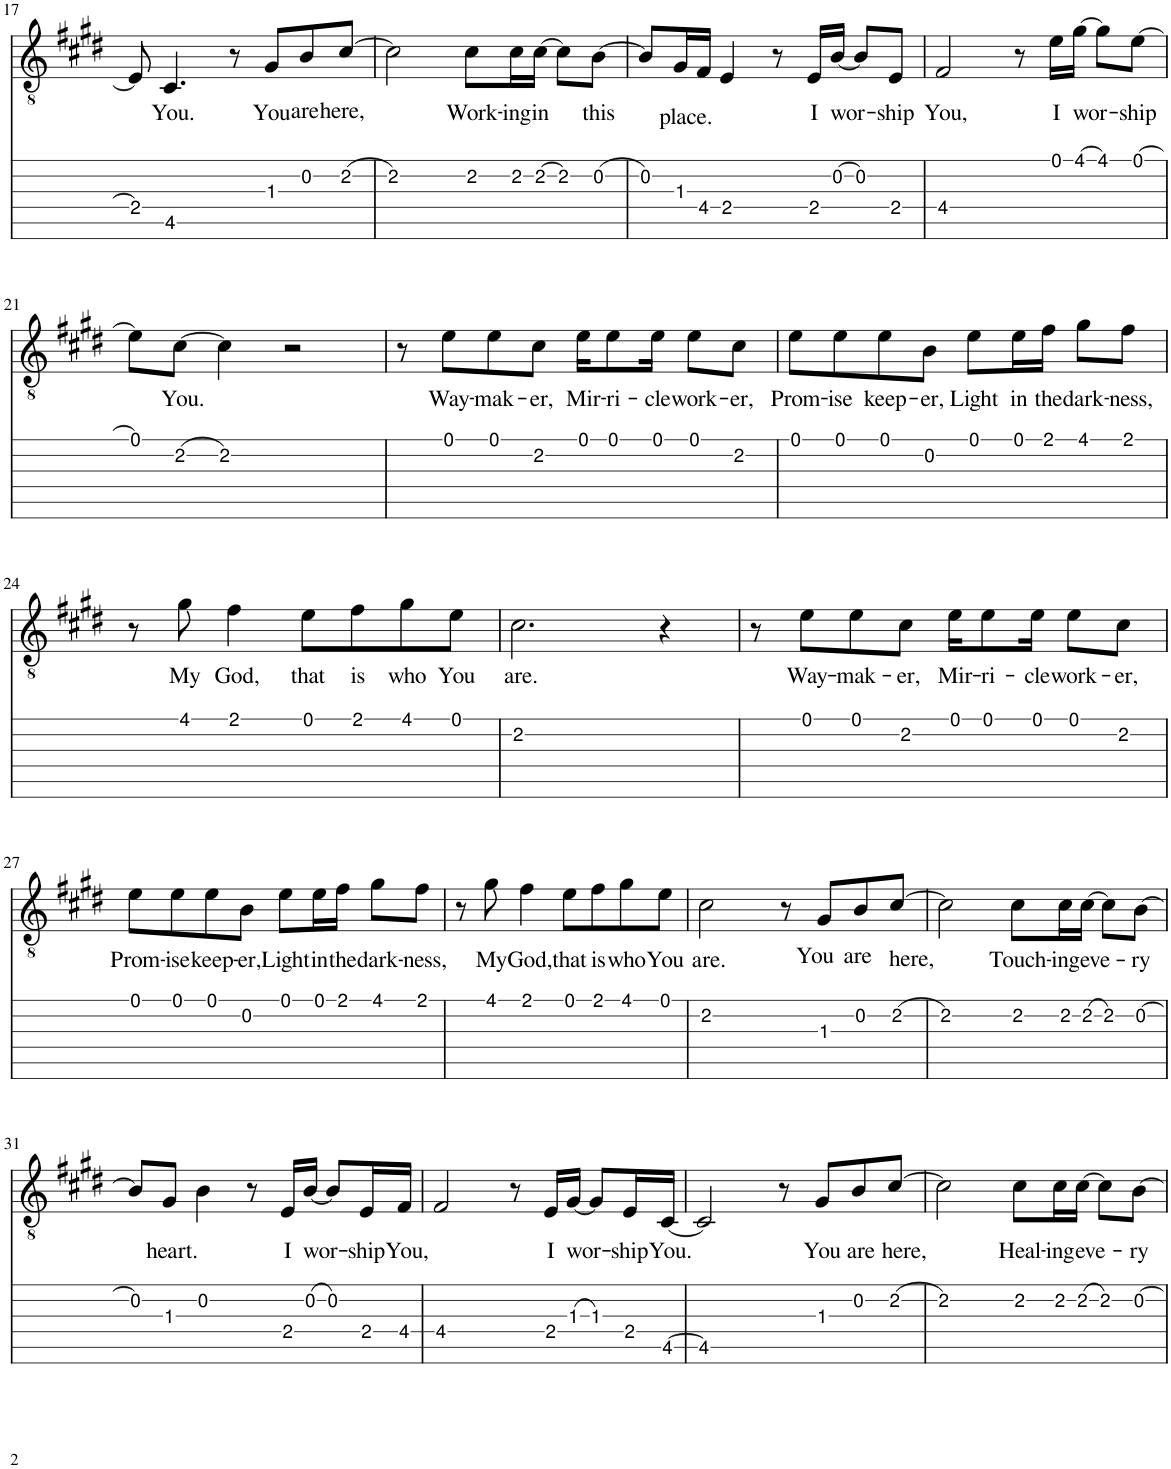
**kern	**kern	**text
*part1	*part1	*part1
*staff2	*staff1	*staff1
*I"Guitar	*	*
*I'Guit.	*	*
!!LO:PB:g=z
*	*clefGv2	*
*k[f#c#g#d#]	*k[f#c#g#d#]	*
*M4/4	*M4/4	*
=17	=17	=17
8E]	8E/]	.
!	!	!LO:LY:b
4.C#	4.C#/	You.
8r	8r	.
!	!	!LO:LY:b
8G#	8G#/L	You
!	!	!LO:LY:b
8BL	8B/	are
!	!	!LO:LY:b
[8c#J	[8c#/J	here,
=18	=18	=18
2c#]	2c#\]	.
!	!	!LO:LY:b
8c#L	8c#\L	Work-
!	!	!LO:LY:b
16c#L	16c#\L	-ing
!	!	!LO:LY:b
[16c#JJ	[16c#\JJ	in
8c#L]	8c#\L]	.
!	!	!LO:LY:b
[8BJ	[8B\J	this
=19	=19	=19
8BL]	8B/L]	.
!	!	!LO:LY:b
16G#L	16G#/L	place.
16F#JJ	16F#/JJ	.
4E	4E/	.
8r	8r	.
!	!	!LO:LY:b
16ELL	16E/LL	I
!	!	!LO:LY:b
[16BJJ	[16B/JJ	wor-
8BL]	8B/L]	.
!	!	!LO:LY:b
8EJ	8E/J	ship
=20	=20	=20
!	!	!LO:LY:b
2F#	2F#/	You,
8r	8r	.
!	!	!LO:LY:b
16eLL	16e\LL	I
!	!	!LO:LY:b
[16g#JJ	[16g#\JJ	wor-
8g#L]	8g#\L]	.
!	!	!LO:LY:b
[8eJ	[8e\J	ship
!!LO:LB:g=z
=21	=21	=21
8eL]	8e\L]	.
!	!	!LO:LY:b
[8c#J	[8c#\J	You.
4c#]	4c#\]	.
2r	2r	.
=22	=22	=22
8r	8r	.
!	!	!LO:LY:b
8e	8e\L	Way-
!	!	!LO:LY:b
8eL	8e\	-mak-
!	!	!LO:LY:b
8c#J	8c#\J	-er,
!	!	!LO:LY:b
16eKL	16e\KL	Mir-
!	!	!LO:LY:b
8e	8e\	-ri-
!	!	!LO:LY:b
16eJk	16e\Jk	-cle
!	!	!LO:LY:b
8eL	8e\L	work-
!	!	!LO:LY:b
8c#J	8c#\J	-er,
=23	=23	=23
!	!	!LO:LY:b
8eL	8e\L	Prom-
!	!	!LO:LY:b
8eJ	8e\	-ise
!	!	!LO:LY:b
8eL	8e\	keep-
!	!	!LO:LY:b
8BJ	8B\J	-er,
!	!	!LO:LY:b
8eL	8e\L	Light
!	!	!LO:LY:b
16eL	16e\L	in
!	!	!LO:LY:b
16f#JJ	16f#\JJ	the
!	!	!LO:LY:b
8g#L	8g#\L	dark-
!	!	!LO:LY:b
8f#J	8f#\J	-ness,
!!LO:LB:g=z
=24	=24	=24
8r	8r	.
!	!	!LO:LY:b
8g#	8g#\	My
!	!	!LO:LY:b
4f#	4f#\	God,
!	!	!LO:LY:b
8eL	8e\L	that
!	!	!LO:LY:b
8f#J	8f#\	is
!	!	!LO:LY:b
8g#L	8g#\	who
!	!	!LO:LY:b
8eJ	8e\J	You
=25	=25	=25
!	!	!LO:LY:b
2.c#	2.c#\	are.
4r	4r	.
=26	=26	=26
8r	8r	.
!	!	!LO:LY:b
8e	8e\L	Way-
!	!	!LO:LY:b
8eL	8e\	-mak-
!	!	!LO:LY:b
8c#J	8c#\J	-er,
!	!	!LO:LY:b
16eKL	16e\KL	Mir-
!	!	!LO:LY:b
8e	8e\	-ri-
!	!	!LO:LY:b
16eJk	16e\Jk	-cle
!	!	!LO:LY:b
8eL	8e\L	work-
!	!	!LO:LY:b
8c#J	8c#\J	-er,
!!LO:LB:g=z
=27	=27	=27
!	!	!LO:LY:b
8eL	8e\L	Prom-
!	!	!LO:LY:b
8eJ	8e\	-ise
!	!	!LO:LY:b
8eL	8e\	keep-
!	!	!LO:LY:b
8BJ	8B\J	-er,
!	!	!LO:LY:b
8eL	8e\L	Light
!	!	!LO:LY:b
16eL	16e\L	in
!	!	!LO:LY:b
16f#JJ	16f#\JJ	the
!	!	!LO:LY:b
8g#L	8g#\L	dark-
!	!	!LO:LY:b
8f#J	8f#\J	-ness,
=28	=28	=28
8r	8r	.
!	!	!LO:LY:b
8g#	8g#\	My
!	!	!LO:LY:b
4f#	4f#\	God,
!	!	!LO:LY:b
8eL	8e\L	that
!	!	!LO:LY:b
8f#J	8f#\	is
!	!	!LO:LY:b
8g#L	8g#\	who
!	!	!LO:LY:b
8eJ	8e\J	You
=29	=29	=29
!	!	!LO:LY:b
2c#	2c#\	are.
8r	8r	.
!	!	!LO:LY:b
8G#	8G#/L	You
!	!	!LO:LY:b
8BL	8B/	are
!	!	!LO:LY:b
[8c#J	[8c#/J	here,
=30	=30	=30
2c#]	2c#\]	.
!	!	!LO:LY:b
8c#L	8c#\L	Touch-
!	!	!LO:LY:b
16c#L	16c#\L	-ing
!	!	!LO:LY:b
[16c#JJ	[16c#\JJ	eve-
8c#L]	8c#\L]	.
!	!	!LO:LY:b
[8BJ	[8B\J	ry
!!LO:LB:g=z
=31	=31	=31
8BL]	8B/L]	.
!	!	!LO:LY:b
8G#J	8G#/J	heart.
4B	4B\	.
8r	8r	.
!	!	!LO:LY:b
16ELL	16E/LL	I
!	!	!LO:LY:b
[16BJJ	[16B/JJ	wor-
8BL]	8B/L]	.
!	!	!LO:LY:b
16EL	16E/L	ship
!	!	!LO:LY:b
16F#JJ	16F#/JJ	You,
=32	=32	=32
2F#	2F#/	.
8r	8r	.
!	!	!LO:LY:b
16ELL	16E/LL	I
!	!	!LO:LY:b
[16G#JJ	[16G#/JJ	wor-
8G#L]	8G#/L]	.
!	!	!LO:LY:b
16EL	16E/L	ship
!	!	!LO:LY:b
[16C#JJ	[16C#/JJ	You.
=33	=33	=33
2C#]	2C#/]	.
8r	8r	.
!	!	!LO:LY:b
8G#	8G#/L	You
!	!	!LO:LY:b
8BL	8B/	are
!	!	!LO:LY:b
[8c#J	[8c#/J	here,
=34	=34	=34
2c#]	2c#\]	.
!	!	!LO:LY:b
8c#L	8c#\L	Heal-
!	!	!LO:LY:b
16c#L	16c#\L	-ing
!	!	!LO:LY:b
[16c#JJ	[16c#\JJ	eve-
8c#L]	8c#\L]	.
!	!	!LO:LY:b
[8BJ	[8B\J	ry
=	=	=
*-	*-	*-
